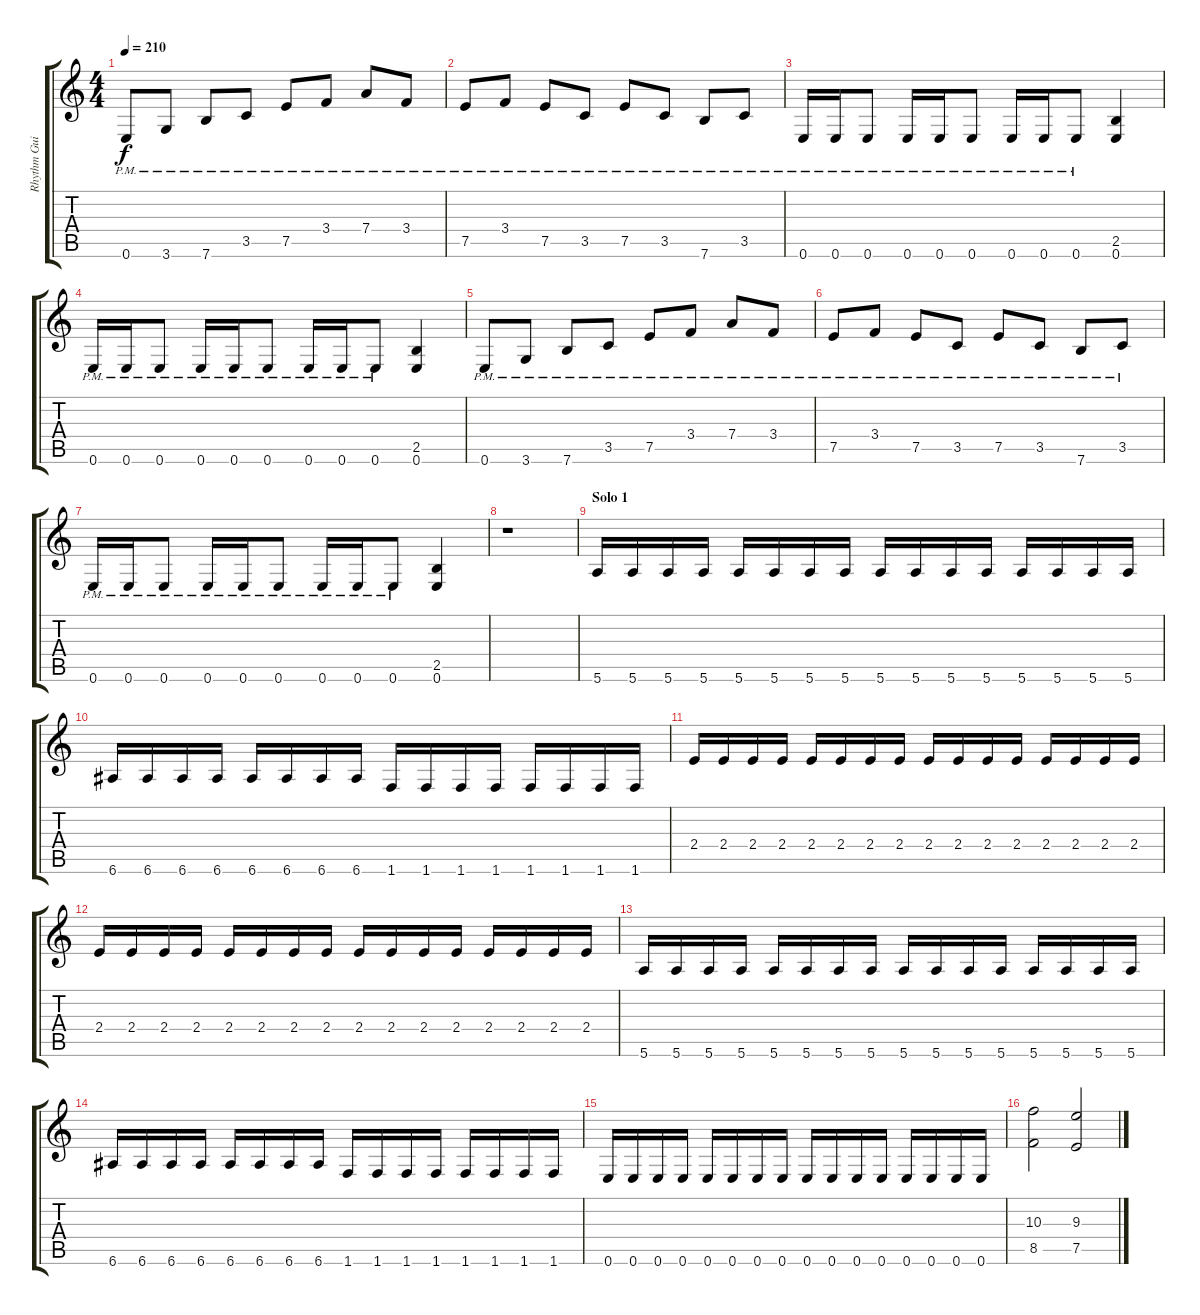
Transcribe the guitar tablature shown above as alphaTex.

\track ("Rhythm Guitar L" "Rhythm Gui") {instrument distortionguitar}
\staff {score tabs}
\tuning (E4 B3 G3 D3 A2 E2) {hide}
\ts (4 4)
\tempo 210
\clef g2
\ks c
0.6{pm}.8{dy f} 3.6{pm}.8 7.6{pm}.8 3.5{pm}.8 7.5{pm}.8 3.4{pm}.8 7.4{pm}.8 3.4{pm}.8 |
7.5{pm}.8 3.4{pm}.8 7.5{pm}.8 3.5{pm}.8 7.5{pm}.8 3.5{pm}.8 7.6{pm}.8 3.5{pm}.8 |
0.6{pm}.16 0.6{pm}.16 0.6{pm}.8 0.6{pm}.16 0.6{pm}.16 0.6{pm}.8 0.6{pm}.16 0.6{pm}.16 0.6{pm}.8 (2.5 0.6).4 |
0.6{pm}.16 0.6{pm}.16 0.6{pm}.8 0.6{pm}.16 0.6{pm}.16 0.6{pm}.8 0.6{pm}.16 0.6{pm}.16 0.6{pm}.8 (2.5 0.6).4 |
0.6{pm}.8 3.6{pm}.8 7.6{pm}.8 3.5{pm}.8 7.5{pm}.8 3.4{pm}.8 7.4{pm}.8 3.4{pm}.8 |
7.5{pm}.8 3.4{pm}.8 7.5{pm}.8 3.5{pm}.8 7.5{pm}.8 3.5{pm}.8 7.6{pm}.8 3.5{pm}.8 |
0.6{pm}.16 0.6{pm}.16 0.6{pm}.8 0.6{pm}.16 0.6{pm}.16 0.6{pm}.8 0.6{pm}.16 0.6{pm}.16 0.6{pm}.8 (2.5 0.6).4 |
r.1 |
\section ("" "Solo 1")
5.6.16 5.6.16 5.6.16 5.6.16 5.6.16 5.6.16 5.6.16 5.6.16 5.6.16 5.6.16 5.6.16 5.6.16 5.6.16 5.6.16 5.6.16 5.6.16 |
6.6.16 6.6.16 6.6.16 6.6.16 6.6.16 6.6.16 6.6.16 6.6.16 1.6.16 1.6.16 1.6.16 1.6.16 1.6.16 1.6.16 1.6.16 1.6.16 |
2.4.16 2.4.16 2.4.16 2.4.16 2.4.16 2.4.16 2.4.16 2.4.16 2.4.16 2.4.16 2.4.16 2.4.16 2.4.16 2.4.16 2.4.16 2.4.16 |
2.4.16 2.4.16 2.4.16 2.4.16 2.4.16 2.4.16 2.4.16 2.4.16 2.4.16 2.4.16 2.4.16 2.4.16 2.4.16 2.4.16 2.4.16 2.4.16 |
5.6.16 5.6.16 5.6.16 5.6.16 5.6.16 5.6.16 5.6.16 5.6.16 5.6.16 5.6.16 5.6.16 5.6.16 5.6.16 5.6.16 5.6.16 5.6.16 |
6.6.16 6.6.16 6.6.16 6.6.16 6.6.16 6.6.16 6.6.16 6.6.16 1.6.16 1.6.16 1.6.16 1.6.16 1.6.16 1.6.16 1.6.16 1.6.16 |
0.6.16 0.6.16 0.6.16 0.6.16 0.6.16 0.6.16 0.6.16 0.6.16 0.6.16 0.6.16 0.6.16 0.6.16 0.6.16 0.6.16 0.6.16 0.6.16 |
(10.3 8.5).2 (9.3 7.5).2
